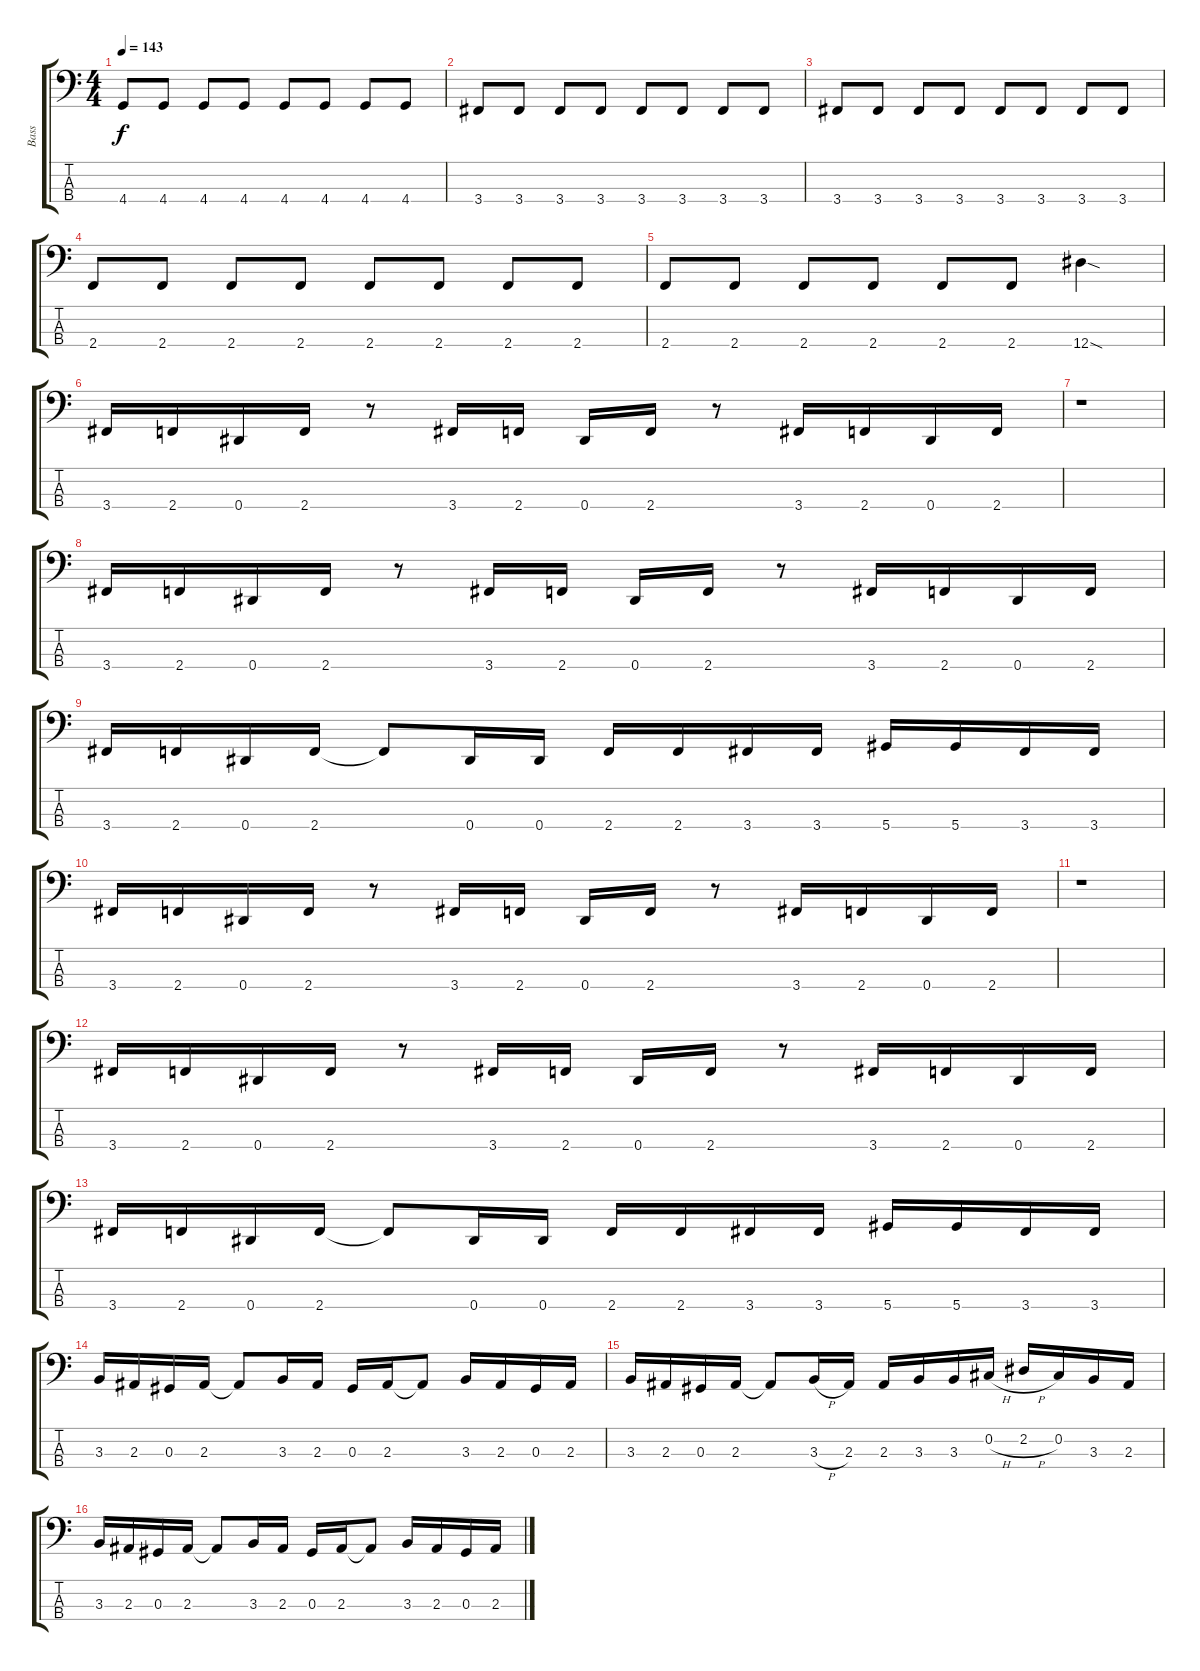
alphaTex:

\track ("Bass" "Bass") {instrument electricbassfinger}
\staff {score tabs}
\tuning (Gb2 Db2 Ab1 Eb1) {hide}
\ts (4 4)
\tempo 143
\clef f4
\ks c
4.4.8{dy f} 4.4.8 4.4.8 4.4.8 4.4.8 4.4.8 4.4.8 4.4.8 |
3.4.8 3.4.8 3.4.8 3.4.8 3.4.8 3.4.8 3.4.8 3.4.8 |
3.4.8 3.4.8 3.4.8 3.4.8 3.4.8 3.4.8 3.4.8 3.4.8 |
2.4.8 2.4.8 2.4.8 2.4.8 2.4.8 2.4.8 2.4.8 2.4.8 |
2.4.8 2.4.8 2.4.8 2.4.8 2.4.8 2.4.8 12.4{sod}.4 |
\section ("" "")
3.4.16 2.4.16 0.4.16 2.4.16 r.8 3.4.16 2.4.16 0.4.16 2.4.16 r.8 3.4.16 2.4.16 0.4.16 2.4.16 |
r.1 |
3.4.16 2.4.16 0.4.16 2.4.16 r.8 3.4.16 2.4.16 0.4.16 2.4.16 r.8 3.4.16 2.4.16 0.4.16 2.4.16 |
3.4.16 2.4.16 0.4.16 2.4.16 2.4{t}.8 0.4.16 0.4.16 2.4.16 2.4.16 3.4.16 3.4.16 5.4.16 5.4.16 3.4.16 3.4.16 |
3.4.16 2.4.16 0.4.16 2.4.16 r.8 3.4.16 2.4.16 0.4.16 2.4.16 r.8 3.4.16 2.4.16 0.4.16 2.4.16 |
r.1 |
3.4.16 2.4.16 0.4.16 2.4.16 r.8 3.4.16 2.4.16 0.4.16 2.4.16 r.8 3.4.16 2.4.16 0.4.16 2.4.16 |
3.4.16 2.4.16 0.4.16 2.4.16 2.4{t}.8 0.4.16 0.4.16 2.4.16 2.4.16 3.4.16 3.4.16 5.4.16 5.4.16 3.4.16 3.4.16 |
\section ("" "")
3.3.16 2.3.16 0.3.16 2.3.16 2.3{t}.8 3.3.16 2.3.16 0.3.16 2.3.16 2.3{t}.8 3.3.16 2.3.16 0.3.16 2.3.16 |
3.3.16 2.3.16 0.3.16 2.3.16 2.3{t}.8 3.3{h}.16 2.3.16 2.3.16 3.3.16 3.3.16 0.2{h}.16 2.2{h}.16 0.2.16 3.3.16 2.3.16 |
3.3.16 2.3.16 0.3.16 2.3.16 2.3{t}.8 3.3.16 2.3.16 0.3.16 2.3.16 2.3{t}.8 3.3.16 2.3.16 0.3.16 2.3.16
